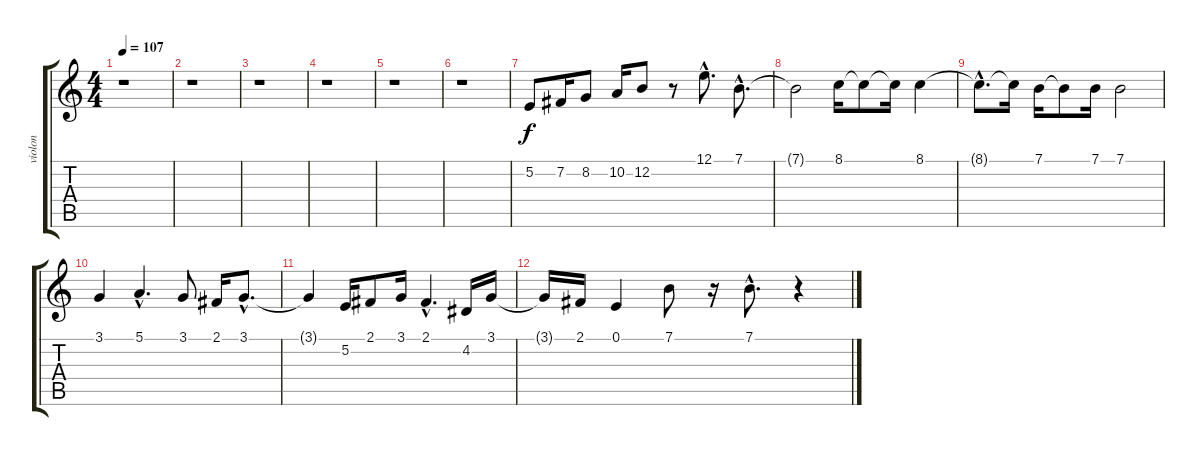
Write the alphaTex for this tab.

\track ("violon" "violon") {instrument violin}
\staff {score tabs}
\tuning (E4 B3 G3 D3 A2 E2) {hide}
\ts (4 4)
\tempo 107
\clef g2
\ks c
r.1{dy f instrument violin} |
r.1 |
r.1 |
r.1 |
r.1 |
r.1 |
5.2.8 7.2.16 8.2.8 10.2.16 12.2.8 r.8 12.1{hac}.8{d} 7.1{hac}.8{d} |
7.1{t}.2 8.1.16 8.1{t}.8 8.1{t}.16 8.1.4 |
8.1{hac t}.8{d} 8.1{t}.16 7.1.16 7.1{t}.8 7.1.16 7.1.2 |
3.1.4 5.1{hac}.4{d} 3.1.8 2.1.16 3.1{hac}.8{d} |
3.1{t}.4 5.2.16 2.1.8 3.1.16 2.1{hac}.4{d} 4.2.16 3.1.16 |
3.1{t}.16 2.1.16 0.1.4 7.1.8 r.16 7.1{hac}.8{d} r.4
